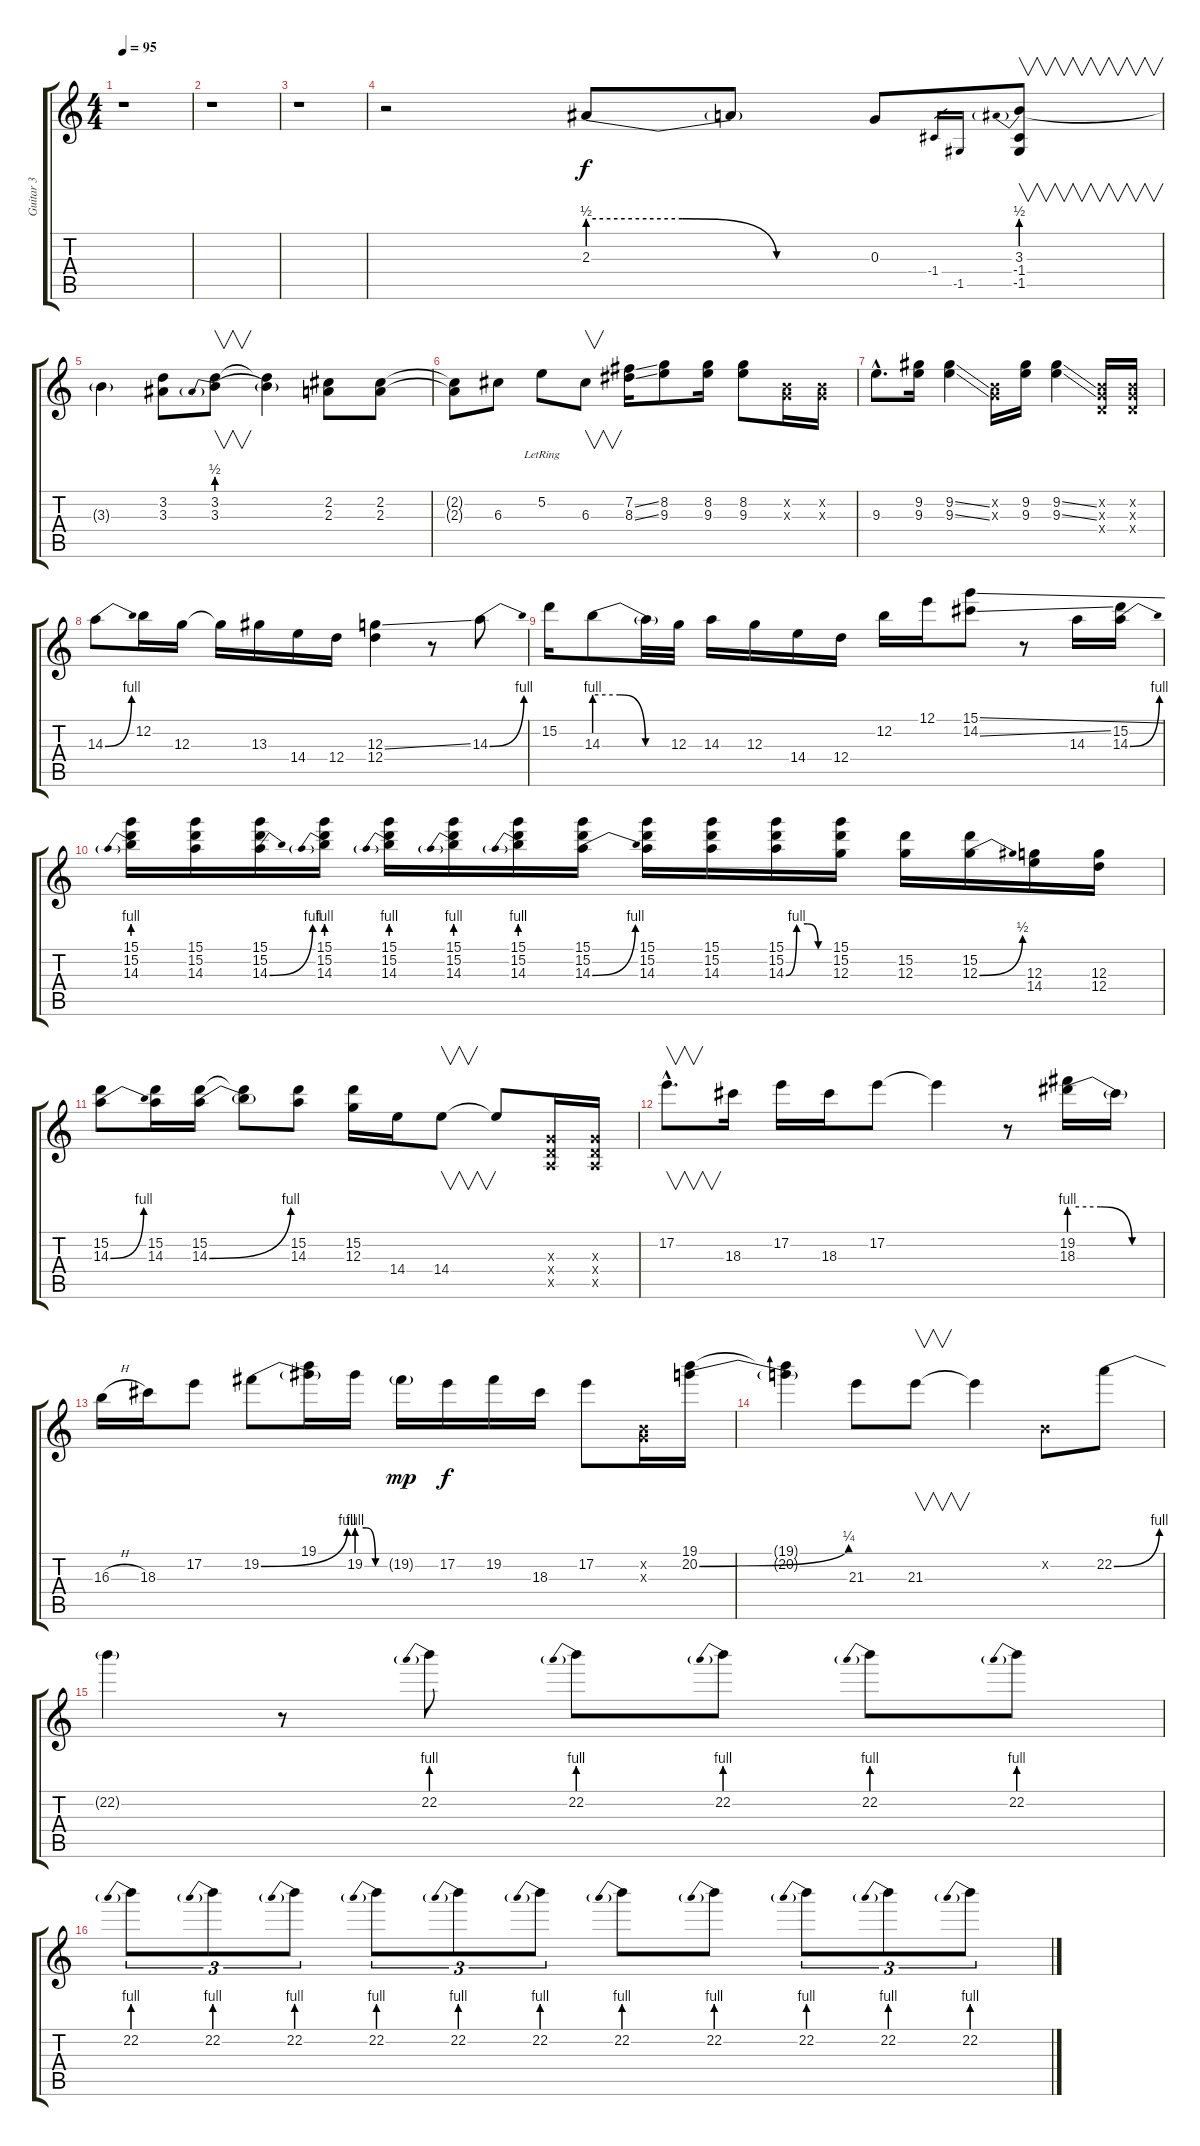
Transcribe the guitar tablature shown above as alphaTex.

\track ("Guitar 3" "Guitar 3") {instrument distortionguitar}
\staff {score tabs}
\tuning (E4 B3 G3 D3 A2 E2) {hide}
\ts (4 4)
\tempo 95
\clef g2
\ks c
r.1{dy f} |
r.1 |
r.1 |
r.2 2.3{be (custom 0 2 20 2 40 0 60 0)}.8 2.3{t}.8 0.3.8 -1.4.16{gr} -1.5.16{gr} (3.3{be (prebend 0 2 60 2)} -1.4 -1.5).8{v} |
3.3{t}.4 (3.2 3.3).8 (3.2 3.3{be (prebend 0 2 60 2)}).8{v} (3.2{t} 3.3{t}).4 (2.2 2.3).8 (2.2 2.3).8 |
(2.2{t} 2.3{t}).8 6.3.8 5.2{lr}.8 6.3.8{v} (7.2{ss} 8.3{ss}).16 (8.2 9.3).8 (8.2 9.3).16 (8.2 9.3).8 (0.2{x} 0.3{x}).16 (0.2{x} 0.3{x}).16 |
9.3{hac}.8{d} (9.2 9.3).16 (9.2{ss} 9.3{ss}).4 (0.2{x} 0.3{x}).16 (9.2 9.3).16 (9.2{ss} 9.3{ss}).4 (0.2{x} 0.3{x} 0.4{x}).16 (0.2{x} 0.3{x} 0.4{x}).16 |
14.3{be (bend 0 0 60 4)}.8 12.2.16 12.3.16 12.3{t}.16 13.3.16 14.4.16 12.4.16 (12.3{ss} 12.4).4 r.8 14.3{be (bend 0 0 60 4)}.8 |
15.2.16 14.3{be (custom 0 4 20 4 40 0 60 0)}.8 14.3{t}.32 12.3.32 14.3.16 12.3.16 14.4.16 12.4.16 12.2.16 12.1.16 (15.1{ss} 14.2{ss}).8 r.8 14.3.16 (15.2 14.3{be (bend 0 0 60 4)}).16 |
(15.1 15.2 14.3{be (prebend 0 4 60 4)}).16 (15.1 15.2 14.3).16 (15.1 15.2 14.3{be (bend 0 0 60 4)}).16 (15.1 15.2 14.3{be (prebend 0 4 60 4)}).16 (15.1 15.2 14.3{be (prebend 0 4 60 4)}).16 (15.1 15.2 14.3{be (prebend 0 4 60 4)}).16 (15.1 15.2 14.3{be (prebend 0 4 60 4)}).16 (15.1 15.2 14.3{be (bend 0 0 60 4)}).16 (15.1 15.2 14.3).16 (15.1 15.2 14.3).16 (15.1 15.2 14.3{be (custom 0 0 15 4 30 4 45 0 60 0)}).16 (15.1 15.2 12.3).16 (15.2 12.3).16 (15.2 12.3{be (bend 0 0 60 2)}).16 (12.3 14.4).16 (12.3 12.4).16 |
(15.2 14.3{be (bend 0 0 60 4)}).8 (15.2 14.3).16 (15.2 14.3{be (bend 0 0 60 4)}).16 (15.2{t} 14.3{t}).8 (15.2 14.3).8 (15.2 12.3).16 14.4.16 14.4.8{v} 14.4{t}.8 (0.3{x} 0.4{x} 0.5{x}).16 (0.3{x} 0.4{x} 0.5{x}).16 |
17.2{hac}.8{v d} 18.3.16 17.2.16 18.3.16 17.2.8 17.2{t}.4 r.8 (19.2 18.3{be (custom 0 4 20 4 40 0 60 0)}).16 18.3{t}.16 |
16.3{h}.16 18.3.16 17.2.8 19.2{be (bend 0 0 60 4)}.8 (19.1 19.2{t}).16 19.2{be (custom 0 4 20 4 40 0 60 0)}.16 19.2{g}.16{dy mp} 17.2.16{dy f} 19.2.16 18.3.16 17.2.8 (0.2{x} 0.3{x}).16 (19.1 20.2{be (bend 0 0 60 1)}).16 |
(19.1{t} 20.2{t}).4 21.3.8 21.3.8{v} 21.3{t}.4 0.2{x}.8 22.2{be (bend 0 0 60 4)}.8 |
22.2{t}.4 r.8 22.2{be (prebend 0 4 60 4)}.8 22.2{be (prebend 0 4 60 4)}.8 22.2{be (prebend 0 4 60 4)}.8 22.2{be (prebend 0 4 60 4)}.8 22.2{be (prebend 0 4 60 4)}.8 |
22.2{be (prebend 0 4 60 4)}.8{tu (3 2)} 22.2{be (prebend 0 4 60 4)}.8{tu (3 2)} 22.2{be (prebend 0 4 60 4)}.8{tu (3 2)} 22.2{be (prebend 0 4 60 4)}.8{tu (3 2)} 22.2{be (prebend 0 4 60 4)}.8{tu (3 2)} 22.2{be (prebend 0 4 60 4)}.8{tu (3 2)} 22.2{be (prebend 0 4 60 4)}.8 22.2{be (prebend 0 4 60 4)}.8 22.2{be (prebend 0 4 60 4)}.8{tu (3 2)} 22.2{be (prebend 0 4 60 4)}.8{tu (3 2)} 22.2{be (prebend 0 4 60 4)}.8{tu (3 2)}
